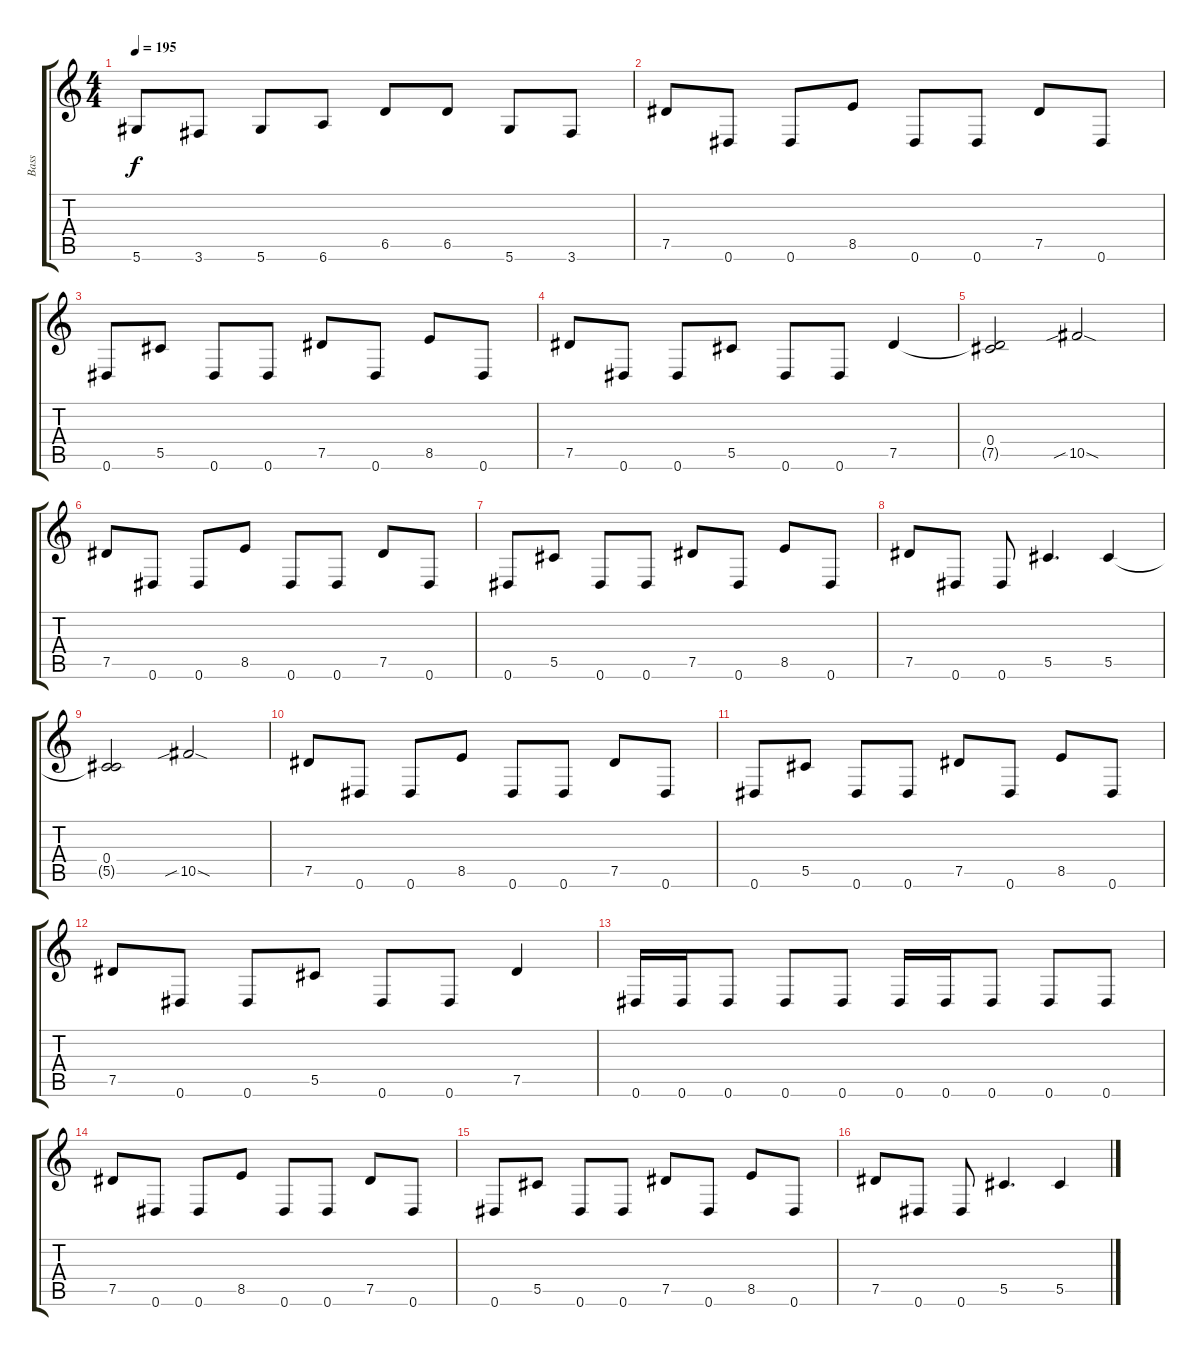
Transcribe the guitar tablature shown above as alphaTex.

\track ("Bass" "Bass") {instrument electricbassfinger}
\staff {score tabs}
\tuning (Eb4 Bb3 Gb3 Db3 Ab2 Eb2) {hide}
\ts (4 4)
\tempo 195
\clef g2
\ks c
5.6.8{dy f} 3.6.8 5.6.8 6.6.8 6.5.8 6.5.8 5.6.8 3.6.8 |
7.5.8 0.6.8 0.6.8 8.5.8 0.6.8 0.6.8 7.5.8 0.6.8 |
0.6.8 5.5.8 0.6.8 0.6.8 7.5.8 0.6.8 8.5.8 0.6.8 |
7.5.8 0.6.8 0.6.8 5.5.8 0.6.8 0.6.8 7.5.4 |
(0.4 7.5{t}).2 10.5{sib sod}.2 |
7.5.8 0.6.8 0.6.8 8.5.8 0.6.8 0.6.8 7.5.8 0.6.8 |
0.6.8 5.5.8 0.6.8 0.6.8 7.5.8 0.6.8 8.5.8 0.6.8 |
7.5.8 0.6.8 0.6.8 5.5.4{d} 5.5.4 |
(0.4 5.5{t}).2 10.5{sib sod}.2 |
7.5.8 0.6.8 0.6.8 8.5.8 0.6.8 0.6.8 7.5.8 0.6.8 |
0.6.8 5.5.8 0.6.8 0.6.8 7.5.8 0.6.8 8.5.8 0.6.8 |
7.5.8 0.6.8 0.6.8 5.5.8 0.6.8 0.6.8 7.5.4 |
0.6.16 0.6.16 0.6.8 0.6.8 0.6.8 0.6.16 0.6.16 0.6.8 0.6.8 0.6.8 |
7.5.8 0.6.8 0.6.8 8.5.8 0.6.8 0.6.8 7.5.8 0.6.8 |
0.6.8 5.5.8 0.6.8 0.6.8 7.5.8 0.6.8 8.5.8 0.6.8 |
7.5.8 0.6.8 0.6.8 5.5.4{d} 5.5.4
